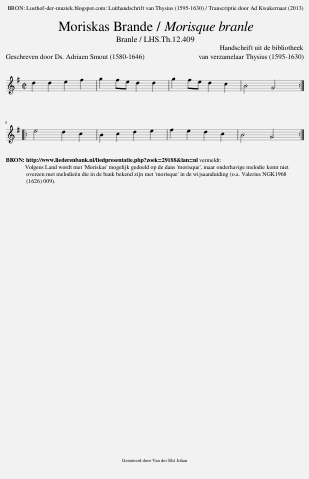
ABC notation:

X:1
L:1/8
Q:1/4=220
M:2/2
I:linebreak $
K:G
V:1 treble
V:1
 d2 d2 e2 f2 | g2 fe d2 d2 | g2 fe d2 c2 | B4 G4 ::$ e4 d2 c2 | %5
 B2 c2 d2 e2 | f2 e2 d2 c2 | B4 G4 :| %8
